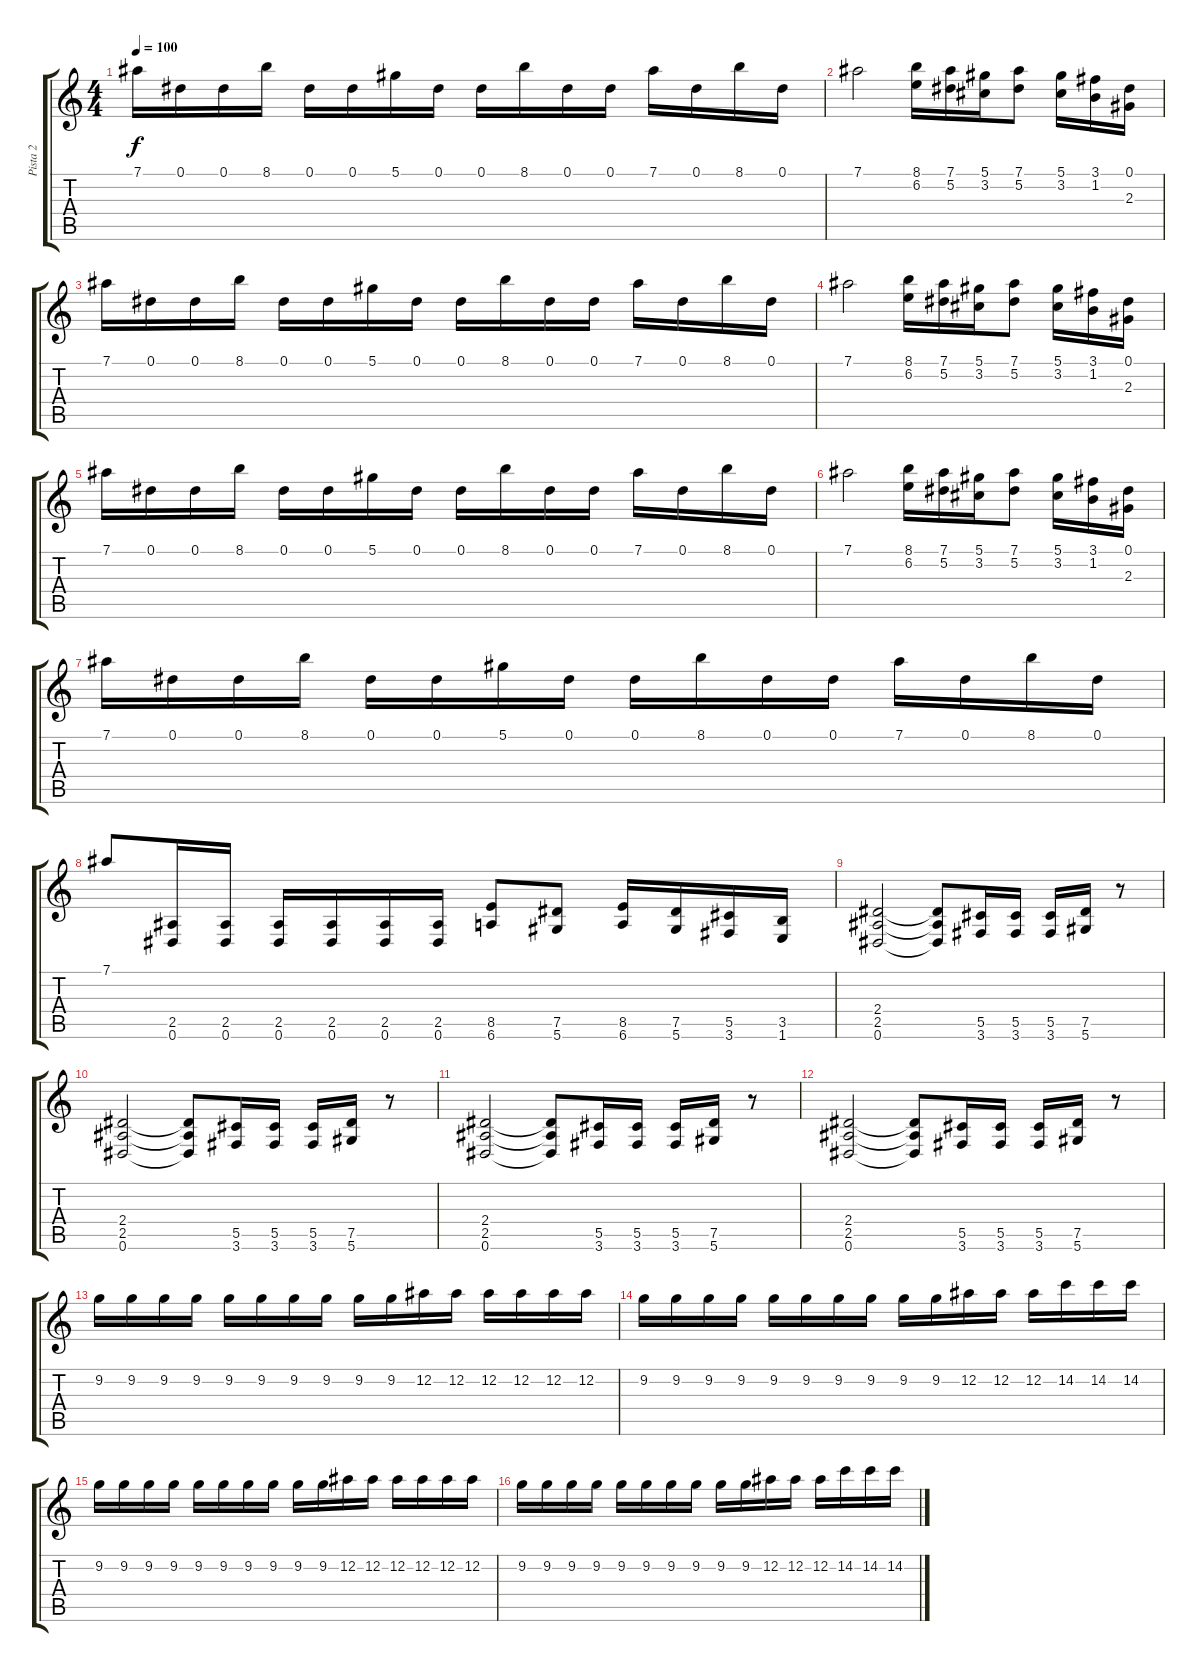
\track ("Pista 2" "Pista 2") {instrument distortionguitar}
\staff {score tabs}
\tuning (Eb4 Bb3 Gb3 Db3 Ab2 Eb2) {hide}
\ts (4 4)
\tempo 100
\clef g2
\ks c
7.1.16{dy f} 0.1.16 0.1.16 8.1.16 0.1.16 0.1.16 5.1.16 0.1.16 0.1.16 8.1.16 0.1.16 0.1.16 7.1.16 0.1.16 8.1.16 0.1.16 |
7.1.2 (8.1 6.2).16 (7.1 5.2).16 (5.1 3.2).16 (7.1 5.2).8 (5.1 3.2).16 (3.1 1.2).16 (0.1 2.3).16 |
7.1.16 0.1.16 0.1.16 8.1.16 0.1.16 0.1.16 5.1.16 0.1.16 0.1.16 8.1.16 0.1.16 0.1.16 7.1.16 0.1.16 8.1.16 0.1.16 |
7.1.2 (8.1 6.2).16 (7.1 5.2).16 (5.1 3.2).16 (7.1 5.2).8 (5.1 3.2).16 (3.1 1.2).16 (0.1 2.3).16 |
7.1.16 0.1.16 0.1.16 8.1.16 0.1.16 0.1.16 5.1.16 0.1.16 0.1.16 8.1.16 0.1.16 0.1.16 7.1.16 0.1.16 8.1.16 0.1.16 |
7.1.2 (8.1 6.2).16 (7.1 5.2).16 (5.1 3.2).16 (7.1 5.2).8 (5.1 3.2).16 (3.1 1.2).16 (0.1 2.3).16 |
7.1.16 0.1.16 0.1.16 8.1.16 0.1.16 0.1.16 5.1.16 0.1.16 0.1.16 8.1.16 0.1.16 0.1.16 7.1.16 0.1.16 8.1.16 0.1.16 |
7.1.8 (2.5 0.6).16 (2.5 0.6).16 (2.5 0.6).16 (2.5 0.6).16 (2.5 0.6).16 (2.5 0.6).16 (8.5 6.6).8 (7.5 5.6).8 (8.5 6.6).16 (7.5 5.6).16 (5.5 3.6).16 (3.5 1.6).16 |
(2.4 2.5 0.6).2 (2.4{t} 2.5{t} 0.6{t}).8 (5.5 3.6).16 (5.5 3.6).16 (5.5 3.6).16 (7.5 5.6).16 r.8 |
(2.4 2.5 0.6).2 (2.4{t} 2.5{t} 0.6{t}).8 (5.5 3.6).16 (5.5 3.6).16 (5.5 3.6).16 (7.5 5.6).16 r.8 |
(2.4 2.5 0.6).2 (2.4{t} 2.5{t} 0.6{t}).8 (5.5 3.6).16 (5.5 3.6).16 (5.5 3.6).16 (7.5 5.6).16 r.8 |
(2.4 2.5 0.6).2 (2.4{t} 2.5{t} 0.6{t}).8 (5.5 3.6).16 (5.5 3.6).16 (5.5 3.6).16 (7.5 5.6).16 r.8 |
9.2.16 9.2.16 9.2.16 9.2.16 9.2.16 9.2.16 9.2.16 9.2.16 9.2.16 9.2.16 12.2.16 12.2.16 12.2.16 12.2.16 12.2.16 12.2.16 |
9.2.16 9.2.16 9.2.16 9.2.16 9.2.16 9.2.16 9.2.16 9.2.16 9.2.16 9.2.16 12.2.16 12.2.16 12.2.16 14.2.16 14.2.16 14.2.16 |
9.2.16 9.2.16 9.2.16 9.2.16 9.2.16 9.2.16 9.2.16 9.2.16 9.2.16 9.2.16 12.2.16 12.2.16 12.2.16 12.2.16 12.2.16 12.2.16 |
9.2.16 9.2.16 9.2.16 9.2.16 9.2.16 9.2.16 9.2.16 9.2.16 9.2.16 9.2.16 12.2.16 12.2.16 12.2.16 14.2.16 14.2.16 14.2.16
